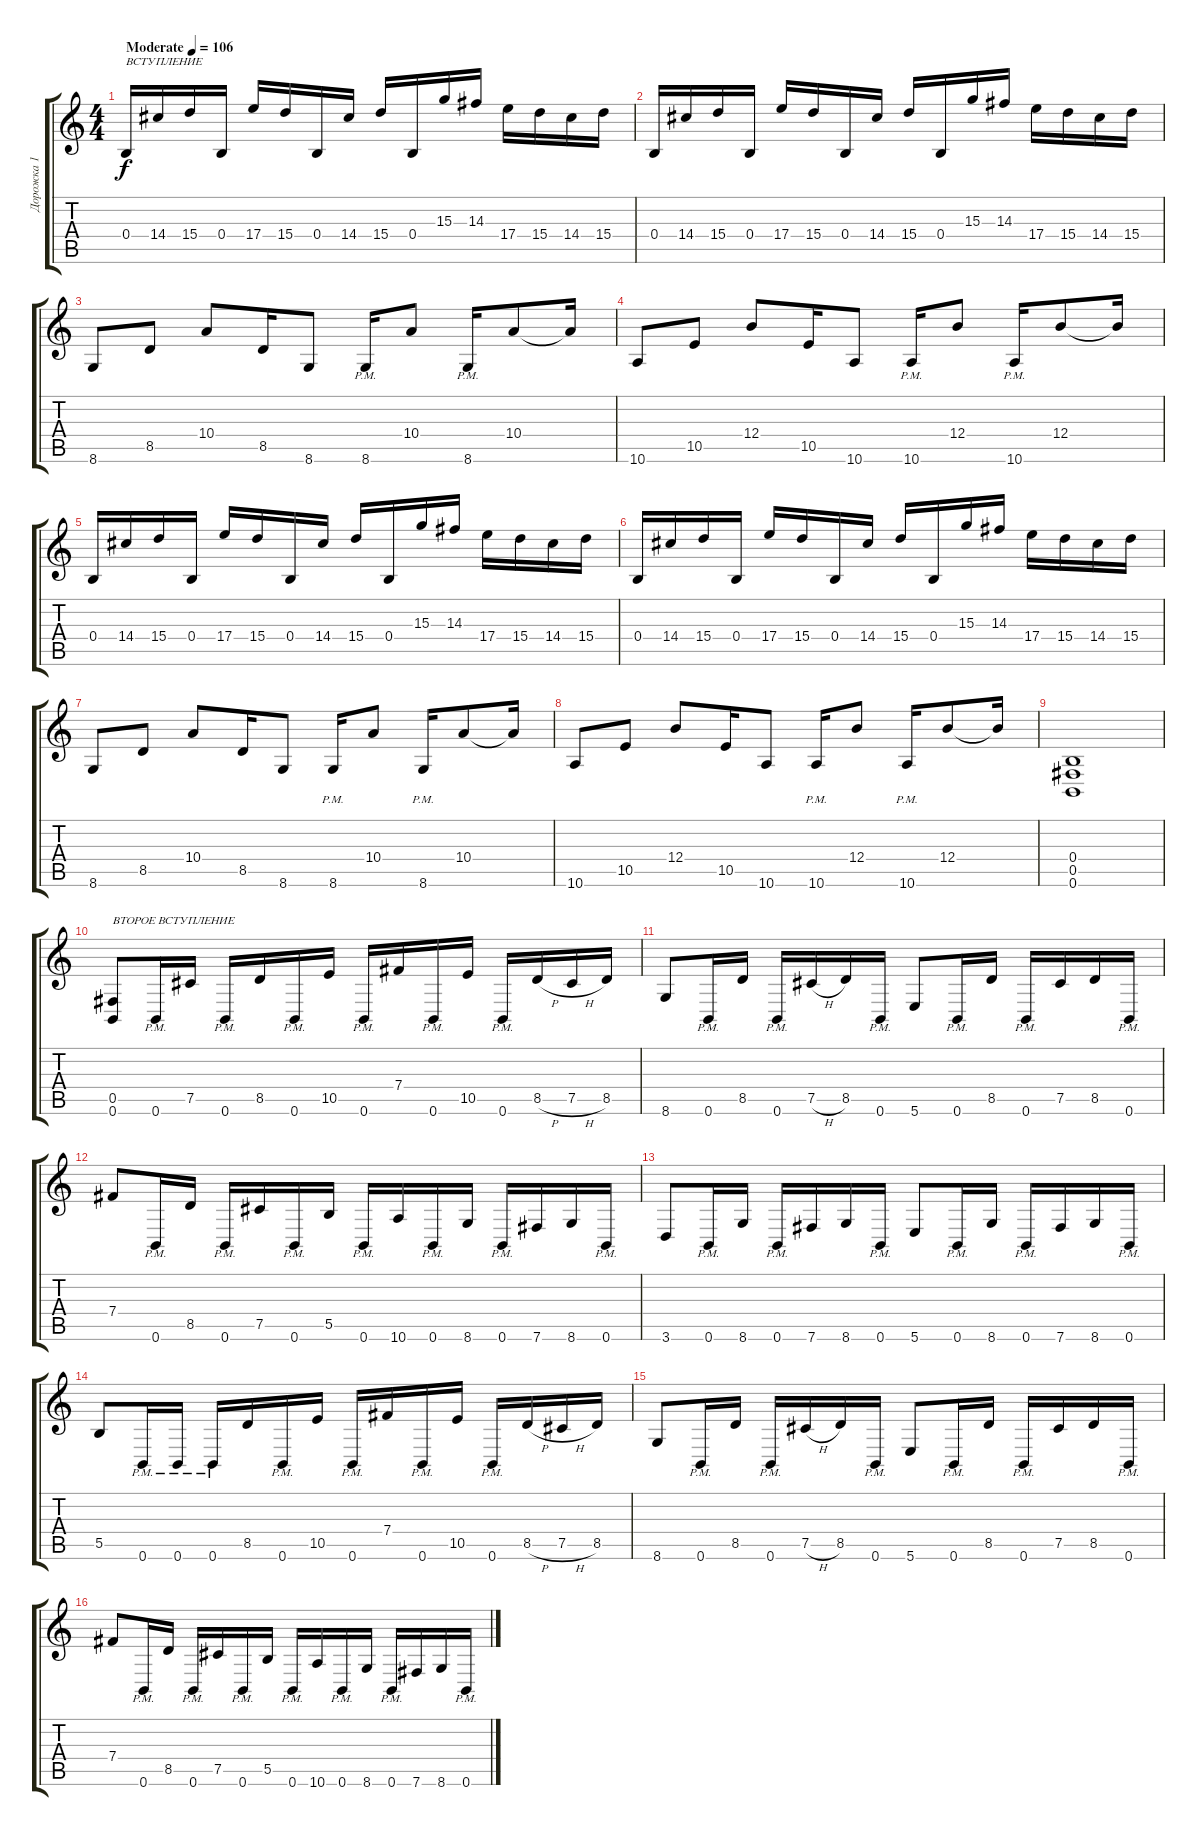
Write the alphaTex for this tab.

\track ("Дорожка 1" "Дорожка 1") {instrument distortionguitar}
\staff {score tabs}
\tuning (Db4 Ab3 E3 B2 Gb2 B1) {hide}
\ts (4 4)
\tempo (106 "Moderate")
\clef g2
\ks c
0.4.16{txt "ВСТУПЛЕНИЕ" dy f instrument distortionguitar} 14.4.16 15.4.16 0.4.16 17.4.16 15.4.16 0.4.16 14.4.16 15.4.16 0.4.16 15.3.16 14.3.16 17.4.16 15.4.16 14.4.16 15.4.16 |
0.4.16 14.4.16 15.4.16 0.4.16 17.4.16 15.4.16 0.4.16 14.4.16 15.4.16 0.4.16 15.3.16 14.3.16 17.4.16 15.4.16 14.4.16 15.4.16 |
8.6.8 8.5.8 10.4.8 8.5.16 8.6.8 8.6{pm}.16 10.4.8 8.6{pm}.16 10.4.8 10.4{t}.16 |
10.6.8 10.5.8 12.4.8 10.5.16 10.6.8 10.6{pm}.16 12.4.8 10.6{pm}.16 12.4.8 12.4{t}.16 |
0.4.16 14.4.16 15.4.16 0.4.16 17.4.16 15.4.16 0.4.16 14.4.16 15.4.16 0.4.16 15.3.16 14.3.16 17.4.16 15.4.16 14.4.16 15.4.16 |
0.4.16 14.4.16 15.4.16 0.4.16 17.4.16 15.4.16 0.4.16 14.4.16 15.4.16 0.4.16 15.3.16 14.3.16 17.4.16 15.4.16 14.4.16 15.4.16 |
8.6.8 8.5.8 10.4.8 8.5.16 8.6.8 8.6{pm}.16 10.4.8 8.6{pm}.16 10.4.8 10.4{t}.16 |
10.6.8 10.5.8 12.4.8 10.5.16 10.6.8 10.6{pm}.16 12.4.8 10.6{pm}.16 12.4.8 12.4{t}.16 |
(0.4 0.5 0.6).1 |
(0.5 0.6).8{txt "ВТОРОЕ ВСТУПЛЕНИЕ"} 0.6{pm}.16 7.5.16 0.6{pm}.16 8.5.16 0.6{pm}.16 10.5.16 0.6{pm}.16 7.4.16 0.6{pm}.16 10.5.16 0.6{pm}.16 8.5{h}.16 7.5{h}.16 8.5.16 |
8.6.8 0.6{pm}.16 8.5.16 0.6{pm}.16 7.5{h}.16 8.5.16 0.6{pm}.16 5.6.8 0.6{pm}.16 8.5.16 0.6{pm}.16 7.5.16 8.5.16 0.6{pm}.16 |
7.4.8 0.6{pm}.16 8.5.16 0.6{pm}.16 7.5.16 0.6{pm}.16 5.5.16 0.6{pm}.16 10.6.16 0.6{pm}.16 8.6.16 0.6{pm}.16 7.6.16 8.6.16 0.6{pm}.16 |
3.6.8 0.6{pm}.16 8.6.16 0.6{pm}.16 7.6.16 8.6.16 0.6{pm}.16 5.6.8 0.6{pm}.16 8.6.16 0.6{pm}.16 7.6.16 8.6.16 0.6{pm}.16 |
5.5.8 0.6{pm}.16 0.6{pm}.16 0.6{pm}.16 8.5.16 0.6{pm}.16 10.5.16 0.6{pm}.16 7.4.16 0.6{pm}.16 10.5.16 0.6{pm}.16 8.5{h}.16 7.5{h}.16 8.5.16 |
8.6.8 0.6{pm}.16 8.5.16 0.6{pm}.16 7.5{h}.16 8.5.16 0.6{pm}.16 5.6.8 0.6{pm}.16 8.5.16 0.6{pm}.16 7.5.16 8.5.16 0.6{pm}.16 |
7.4.8 0.6{pm}.16 8.5.16 0.6{pm}.16 7.5.16 0.6{pm}.16 5.5.16 0.6{pm}.16 10.6.16 0.6{pm}.16 8.6.16 0.6{pm}.16 7.6.16 8.6.16 0.6{pm}.16
